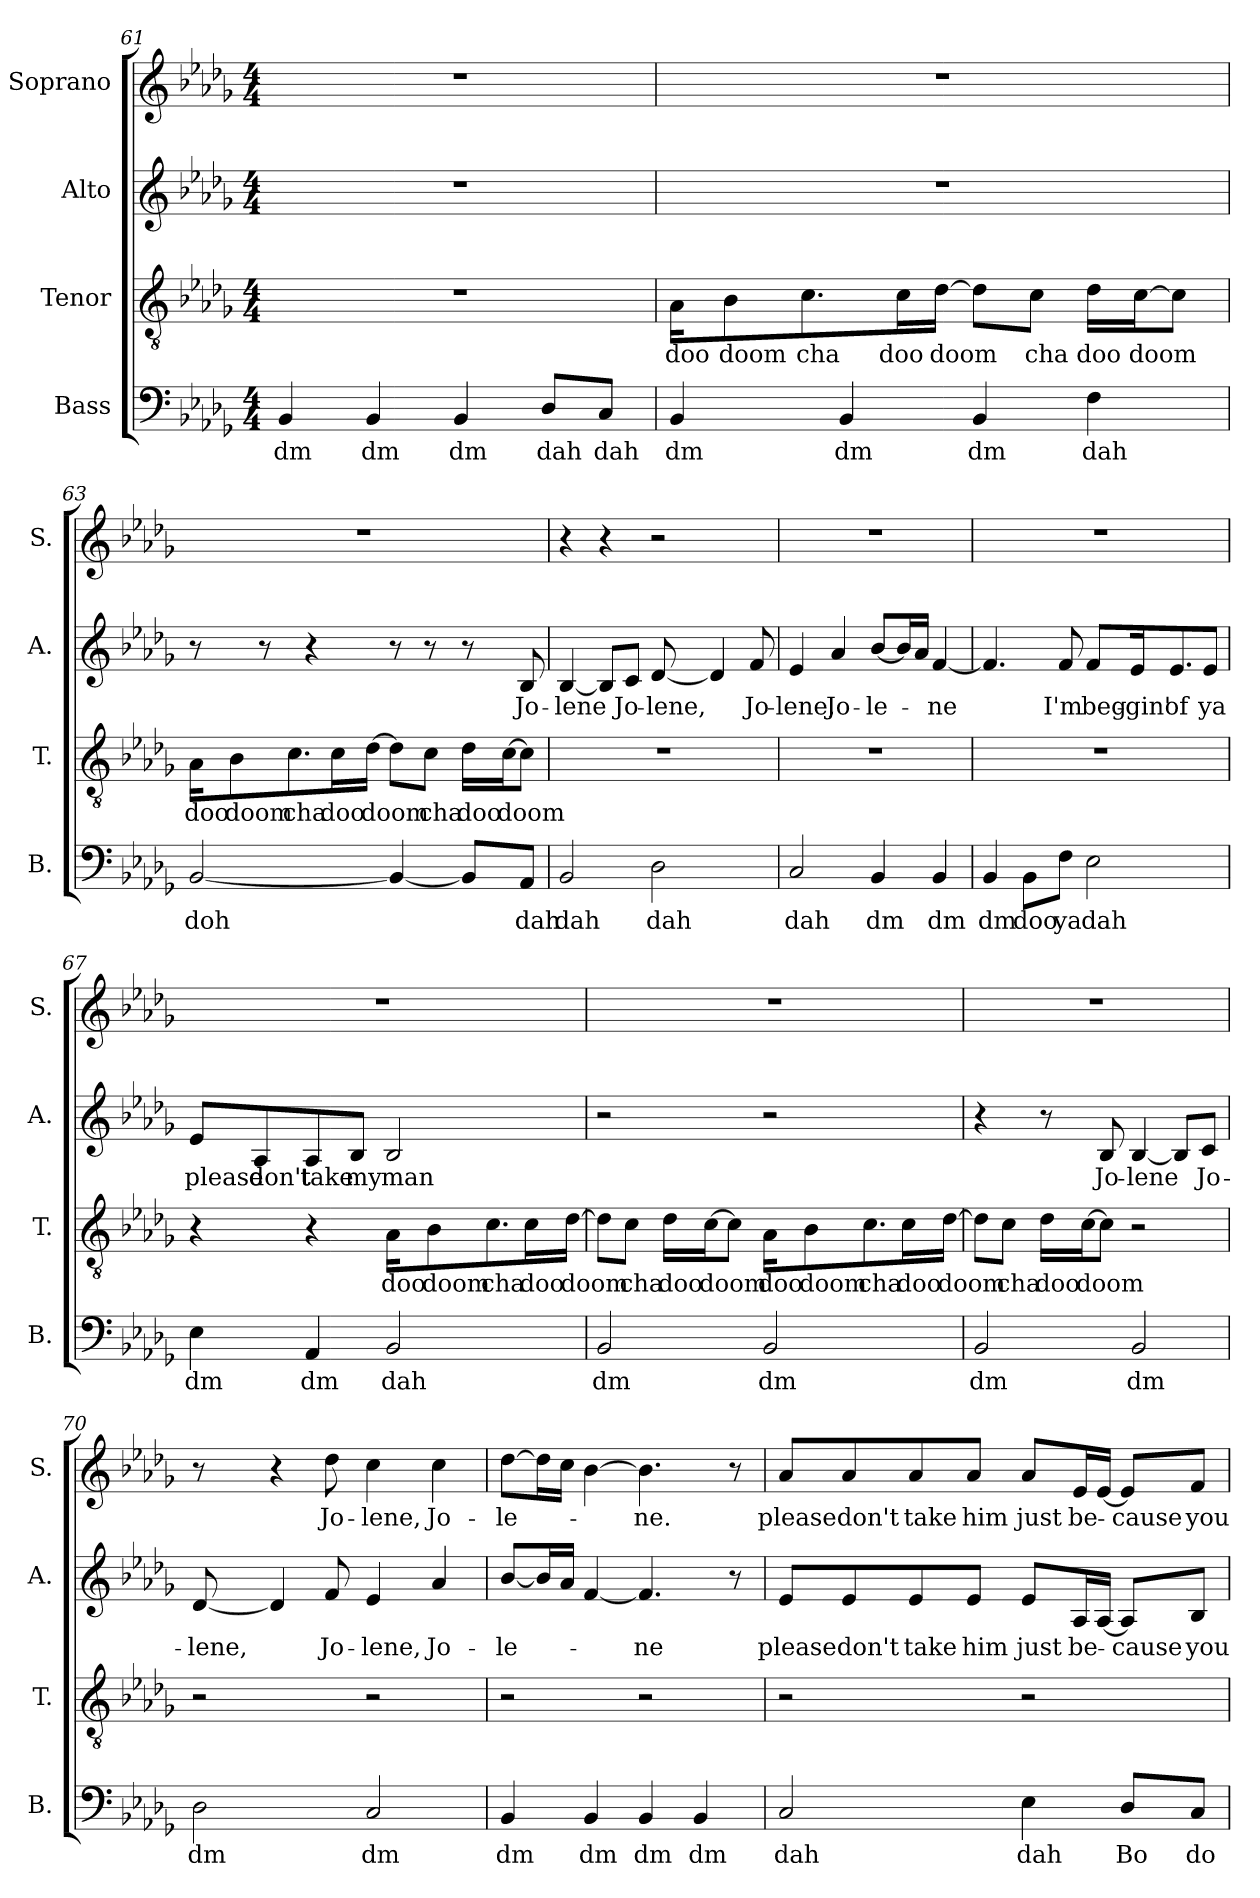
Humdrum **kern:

**kern	**text	**kern	**text	**kern	**text	**kern	**text
*part4	*part4	*part3	*part3	*part2	*part2	*part1	*part1
*staff4	*staff4	*staff3	*staff3	*staff2	*staff2	*staff1	*staff1
*I"Bass	*	*I"Tenor	*	*I"Alto	*	*I"Soprano	*
*I'B.	*	*I'T.	*	*I'A.	*	*I'S.	*
!!LO:LB:g=z
*clefF4	*	*clefGv2	*	*clefG2	*	*clefG2	*
*k[b-e-a-d-g-]	*	*k[b-e-a-d-g-]	*	*k[b-e-a-d-g-]	*	*k[b-e-a-d-g-]	*
*M4/4	*	*M4/4	*	*M4/4	*	*M4/4	*
*MM96	*	*MM96	*	*MM96	*	*MM96	*
=61	=61	=61	=61	=61	=61	=61	=61
4BB-/	dm	1r	.	1r	.	1r	.
4BB-/	dm	.	.	.	.	.	.
4BB-/	dm	.	.	.	.	.	.
8D-/L	dah	.	.	.	.	.	.
8C/J	dah	.	.	.	.	.	.
=62	=62	=62	=62	=62	=62	=62	=62
4BB-/	dm	16A-\KL	doo	1r	.	1r	.
.	.	8B-\	doom	.	.	.	.
.	.	8.c\	cha	.	.	.	.
4BB-/	dm	.	.	.	.	.	.
.	.	16c\L	doo	.	.	.	.
.	.	[16d-\JJ	doom	.	.	.	.
4BB-/	dm	8d-\L]	.	.	.	.	.
.	.	8c\J	cha	.	.	.	.
4F\	dah	16d-\LL	doo	.	.	.	.
.	.	[16c\J	doom	.	.	.	.
.	.	8c\J]	.	.	.	.	.
!!LO:LB:g=z
=63	=63	=63	=63	=63	=63	=63	=63
[2BB-/	doh	16A-\KL	doo	8r	.	1r	.
.	.	8B-\	doom	.	.	.	.
.	.	.	.	8r	.	.	.
.	.	8.c\	cha	.	.	.	.
.	.	.	.	4r	.	.	.
.	.	16c\L	doo	.	.	.	.
.	.	[16d-\JJ	doom	.	.	.	.
4BB-/_	.	8d-\L]	.	8r	.	.	.
.	.	8c\J	cha	8r	.	.	.
8BB-/L]	.	16d-\LL	doo	8r	.	.	.
.	.	[16c\J	doom	.	.	.	.
8AA-/J	dah	8c\J]	.	8B-/	Jo-	.	.
=64	=64	=64	=64	=64	=64	=64	=64
2BB-/	dah	1r	.	[4B-/	-lene	4r	.
.	.	.	.	8B-/L]	.	4r	.
.	.	.	.	8c/J	Jo-	.	.
2D-\	dah	.	.	[8d-/	-lene,	2r	.
.	.	.	.	4d-/]	.	.	.
.	.	.	.	8f/	Jo-	.	.
=65	=65	=65	=65	=65	=65	=65	=65
2C/	dah	1r	.	4e-/	-lene,	1r	.
.	.	.	.	4a-/	Jo-	.	.
4BB-/	dm	.	.	[8b-/L	-le-	.	.
.	.	.	.	16b-/L]	.	.	.
.	.	.	.	16a-/JJ	.	.	.
4BB-/	dm	.	.	[4f/	-ne	.	.
!!LO:PB:g=z
=66	=66	=66	=66	=66	=66	=66	=66
4BB-/	dm	1r	.	4.f/]	.	1r	.
8BB-\L	doo	.	.	.	.	.	.
8F\J	ya	.	.	8f/	I'm	.	.
2E-\	dah	.	.	8f/L	beg-	.	.
.	.	.	.	16e-/K	-gin'	.	.
.	.	.	.	8.e-/	of	.	.
.	.	.	.	8e-/J	ya	.	.
=67	=67	=67	=67	=67	=67	=67	=67
4E-\	dm	4r	.	8e-/L	please	1r	.
.	.	.	.	8A-/	don't	.	.
4AA-/	dm	4r	.	8A-/	take	.	.
.	.	.	.	8B-/J	my	.	.
2BB-/	dah	16A-\KL	doo	2B-/	man	.	.
.	.	8B-\	doom	.	.	.	.
.	.	8.c\	cha	.	.	.	.
.	.	16c\L	doo	.	.	.	.
.	.	[16d-\JJ	doom	.	.	.	.
!!LO:LB:g=z
=68	=68	=68	=68	=68	=68	=68	=68
2BB-/	dm	8d-\L]	.	2r	.	1r	.
.	.	8c\J	cha	.	.	.	.
.	.	16d-\LL	doo	.	.	.	.
.	.	[16c\J	doom	.	.	.	.
.	.	8c\J]	.	.	.	.	.
2BB-/	dm	16A-\KL	doo	2r	.	.	.
.	.	8B-\	doom	.	.	.	.
.	.	8.c\	cha	.	.	.	.
.	.	16c\L	doo	.	.	.	.
.	.	[16d-\JJ	doom	.	.	.	.
=69	=69	=69	=69	=69	=69	=69	=69
2BB-/	dm	8d-\L]	.	4r	.	1r	.
.	.	8c\J	cha	.	.	.	.
.	.	16d-\LL	doo	8r	.	.	.
.	.	[16c\J	doom	.	.	.	.
.	.	8c\J]	.	8B-/	Jo-	.	.
2BB-/	dm	2r	.	[4B-/	-lene	.	.
.	.	.	.	8B-/L]	.	.	.
.	.	.	.	8c/J	Jo-	.	.
=70	=70	=70	=70	=70	=70	=70	=70
2D-\	dm	2r	.	[8d-/	-lene,	8r	.
.	.	.	.	4d-/]	.	4r	.
.	.	.	.	8f/	Jo-	8dd-\	Jo-
2C/	dm	2r	.	4e-/	-lene,	4cc\	-lene,
.	.	.	.	4a-/	Jo-	4cc\	Jo-
!!LO:LB:g=z
=71	=71	=71	=71	=71	=71	=71	=71
4BB-/	dm	2r	.	[8b-/L	-le-	[8dd-\L	-le-
.	.	.	.	16b-/L]	.	16dd-\L]	.
.	.	.	.	16a-/JJ	.	16cc\JJ	.
4BB-/	dm	.	.	[4f/	.	[4b-\	.
4BB-/	dm	2r	.	4.f/]	-ne	4.b-\]	-ne.
4BB-/	dm	.	.	.	.	.	.
.	.	.	.	8r	.	8r	.
=72	=72	=72	=72	=72	=72	=72	=72
2C/	dah	2r	.	8e-/L	please	8a-/L	please
.	.	.	.	8e-/	don't	8a-/	don't
.	.	.	.	8e-/	take	8a-/	take
.	.	.	.	8e-/J	him	8a-/J	him
4E-\	dah	2r	.	8e-/L	just	8a-/L	just
.	.	.	.	16A-/L	be-	16e-/L	be-
.	.	.	.	[16A-/JJ	.	[16e-/JJ	.
8D-/L	Bo	.	.	8A-/L]	-cause	8e-/L]	-cause
8C/J	do	.	.	8B-/J	you	8f/J	you
=	=	=	=	=	=	=	=
*-	*-	*-	*-	*-	*-	*-	*-
